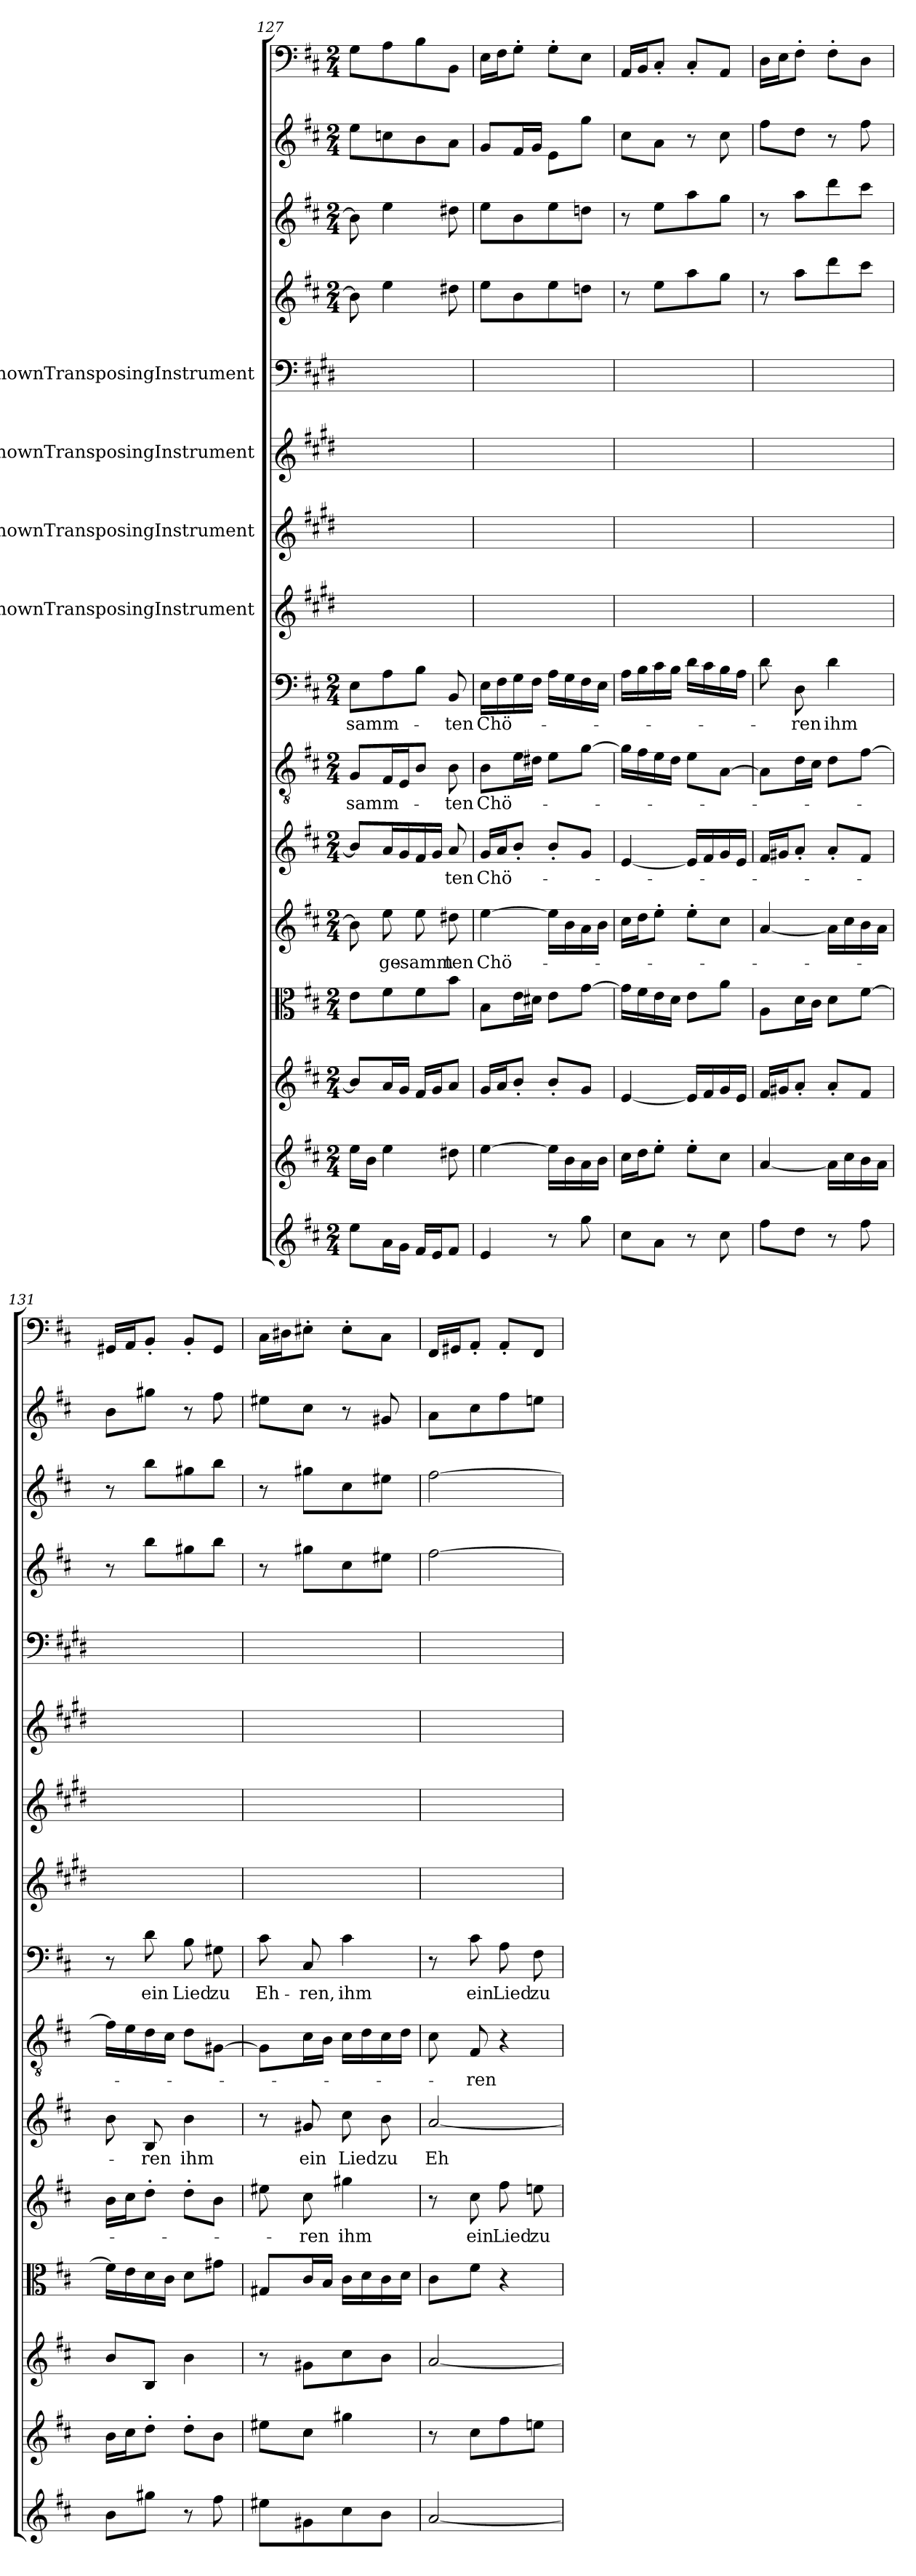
**kern	**kern	**kern	**kern	**kern	**text	**kern	**text	**kern	**text	**kern	**text	**kern	**kern	**kern	**kern	**kern	**kern	**kern	**kern
*part16	*part15	*part14	*part13	*part12	*part12	*part11	*part11	*part10	*part10	*part9	*part9	*part8	*part7	*part6	*part5	*part4	*part3	*part2	*part1
*staff16	*staff15	*staff14	*staff13	*staff12	*staff12	*staff11	*staff11	*staff10	*staff10	*staff9	*staff9	*staff8	*staff7	*staff6	*staff5	*staff4	*staff3	*staff2	*staff1
*	*	*	*	*	*	*	*	*	*	*	*	*I"UnknownTransposingInstrument	*I"UnknownTransposingInstrument	*I"UnknownTransposingInstrument	*I"UnknownTransposingInstrument	*	*	*	*
*clefG2	*clefG2	*clefG2	*clefC3	*clefG2	*	*clefG2	*	*clefGv2	*	*clefF4	*	*clefG2	*clefG2	*clefG2	*clefF4	*clefG2	*clefG2	*clefG2	*clefF4
*	*	*	*	*	*	*	*	*	*	*	*	*ITrd1c2	*ITrd1c2	*ITrd1c2	*ITrd1c2	*	*	*	*
*k[f#c#]	*k[f#c#]	*k[f#c#]	*k[f#c#]	*k[f#c#]	*	*k[f#c#]	*	*k[f#c#]	*	*k[f#c#]	*	*k[f#c#]	*k[f#c#]	*k[f#c#]	*k[f#c#]	*k[f#c#]	*k[f#c#]	*k[f#c#]	*k[f#c#]
*D:	*D:	*D:	*D:	*D:	*	*D:	*	*D:	*	*D:	*	*	*	*	*	*D:	*D:	*D:	*D:
*M2/4	*M2/4	*M2/4	*M2/4	*M2/4	*	*M2/4	*	*M2/4	*	*M2/4	*	*	*	*	*	*M2/4	*M2/4	*M2/4	*M2/4
=127	=127	=127	=127	=127	=127	=127	=127	=127	=127	=127	=127	=127	=127	=127	=127	=127	=127	=127	=127
8ee\L	16ee\LL	8b/L]	8e\L	8b\]	.	8b/L]	.	8G/L	-samm-	8E\L	-samm-	2r	2r	2r	2r	8b\]	8b\]	8ee\L	8G\L
.	16b\JJ	.	.	.	.	.	.	.	.	.	.	.	.	.	.	.	.	.	.
16a\L	4ee\	16a/L	8f#\	8ee\	ge-	16a/L	.	16F#/L	.	8A\	.	.	.	.	.	4ee\	4ee\	8ccn\	8A\
16g\JJ	.	16g/JJ	.	.	.	16g/	.	16E/J	.	.	.	.	.	.	.	.	.	.	.
16f#/LL	.	16f#/LL	8f#\	8ee\	-samm-	16f#/	.	8B/J	.	8B\J	.	.	.	.	.	.	.	8b\	8B\
16e/J	.	16g/J	.	.	.	16g/JJ	.	.	.	.	.	.	.	.	.	.	.	.	.
8f#/J	8dd#X\	8a/J	8b\J	8dd#X\	-ten	8a/	-ten	8B\	-ten	8BB/	-ten	.	.	.	.	8dd#X\	8dd#X\	8a\J	8BB\J
=128	=128	=128	=128	=128	=128	=128	=128	=128	=128	=128	=128	=128	=128	=128	=128	=128	=128	=128	=128
4e/	[4ee\	16g/LL	8B\L	[4ee\	Chö-	16g/LL	Chö-	8B\L	Chö-	16E\LL	Chö-	2r	2r	2r	2r	8ee\L	8ee\L	8g/L	16E\LL
.	.	16a/J	.	.	.	16a/J	.	.	.	16F#\	.	.	.	.	.	.	.	.	16F#\J
.	.	8b'/J	16e\L	.	.	8b'/J	.	16e\L	.	16G\	.	.	.	.	.	8b\	8b\	16f#/L	8G'\J
.	.	.	16d#X\JJ	.	.	.	.	16d#X\JJ	.	16F#\JJ	.	.	.	.	.	.	.	16g/JJ	.
8r	16ee\LL]	8b'/L	8e\L	16ee\LL]	.	8b'/L	.	8e\L	.	16A\LL	.	.	.	.	.	8ee\	8ee\	8e\L	8G'\L
.	16b\	.	.	16b\	.	.	.	.	.	16G\	.	.	.	.	.	.	.	.	.
8gg\	16a\	8g/J	[8g\J	16a\	.	8g/J	.	[8g\J	.	16F#\	.	.	.	.	.	8ddn\J	8ddn\J	8gg\J	8E\J
.	16b\JJ	.	.	16b\JJ	.	.	.	.	.	16E\JJ	.	.	.	.	.	.	.	.	.
=129	=129	=129	=129	=129	=129	=129	=129	=129	=129	=129	=129	=129	=129	=129	=129	=129	=129	=129	=129
8cc#\L	16cc#\LL	[4e/	16g\LL]	16cc#\LL	.	[4e/	.	16g\LL]	.	16A\LL	.	2r	2r	2r	2r	8r	8r	8cc#\L	16AA/LL
.	16dd\J	.	16f#\	16dd\J	.	.	.	16f#\	.	16B\	.	.	.	.	.	.	.	.	16BB/J
8a\J	8ee'\J	.	16e\	8ee'\J	.	.	.	16e\	.	16c#\	.	.	.	.	.	8ee\L	8ee\L	8a\J	8C#'/J
.	.	.	16d\JJ	.	.	.	.	16d\JJ	.	16B\JJ	.	.	.	.	.	.	.	.	.
8r	8ee'\L	16e/LL]	8e\L	8ee'\L	.	16e/LL]	.	8e\L	.	16d\LL	.	.	.	.	.	8aa\	8aa\	8r	8C#'/L
.	.	16f#/	.	.	.	16f#/	.	.	.	16c#\	.	.	.	.	.	.	.	.	.
8cc#\	8cc#\J	16g/	8a\J	8cc#\J	.	16g/	.	[8A\J	.	16B\	.	.	.	.	.	8gg\J	8gg\J	8cc#\	8AA/J
.	.	16e/JJ	.	.	.	16e/JJ	.	.	.	16A\JJ	.	.	.	.	.	.	.	.	.
=130	=130	=130	=130	=130	=130	=130	=130	=130	=130	=130	=130	=130	=130	=130	=130	=130	=130	=130	=130
8ff#\L	[4a/	16f#/LL	8A\L	[4a/	.	16f#/LL	.	8A\L]	.	8d\	.	2r	2r	2r	2r	8r	8r	8ff#\L	16D\LL
.	.	16g#X/J	.	.	.	16g#X/J	.	.	.	.	.	.	.	.	.	.	.	.	16E\J
8dd\J	.	8a'/J	16d\L	.	.	8a'/J	.	16d\L	.	8D\	-ren	.	.	.	.	8aa\L	8aa\L	8dd\J	8F#'\J
.	.	.	16c#\JJ	.	.	.	.	16c#\JJ	.	.	.	.	.	.	.	.	.	.	.
8r	16a\LL]	8a'/L	8d\L	16a\LL]	.	8a'/L	.	8d\L	.	4d\	ihm	.	.	.	.	8ddd\	8ddd\	8r	8F#'\L
.	16cc#\	.	.	16cc#\	.	.	.	.	.	.	.	.	.	.	.	.	.	.	.
8ff#\	16b\	8f#/J	[8f#\J	16b\	.	8f#/J	.	[8f#\J	.	.	.	.	.	.	.	8ccc#\J	8ccc#\J	8ff#\	8D\J
.	16a\JJ	.	.	16a\JJ	.	.	.	.	.	.	.	.	.	.	.	.	.	.	.
=131	=131	=131	=131	=131	=131	=131	=131	=131	=131	=131	=131	=131	=131	=131	=131	=131	=131	=131	=131
8b\L	16b\LL	8b/L	16f#\LL]	16b\LL	.	8b\	.	16f#\LL]	.	8r	.	2r	2r	2r	2r	8r	8r	8b\L	16GG#X/LL
.	16cc#\J	.	16e\	16cc#\J	.	.	.	16e\	.	.	.	.	.	.	.	.	.	.	16AA/J
8gg#X\J	8dd'\J	8B/J	16d\	8dd'\J	.	8B/	-ren	16d\	.	8d\	ein	.	.	.	.	8bb\L	8bb\L	8gg#X\J	8BB'/J
.	.	.	16c#\JJ	.	.	.	.	16c#\JJ	.	.	.	.	.	.	.	.	.	.	.
8r	8dd'\L	4b\	8d\L	8dd'\L	.	4b\	ihm	8d\L	.	8B\	Lied	.	.	.	.	8gg#X\	8gg#X\	8r	8BB'/L
8ff#\	8b\J	.	8g#X\J	8b\J	.	.	.	[8G#X\J	.	8G#X\	zu	.	.	.	.	8bb\J	8bb\J	8ff#\	8GG#/J
=132	=132	=132	=132	=132	=132	=132	=132	=132	=132	=132	=132	=132	=132	=132	=132	=132	=132	=132	=132
8ee#X\L	8ee#X\L	8r	8G#X/L	8ee#X\	.	8r	.	8G#\L]	.	8c#\	Eh-	2r	2r	2r	2r	8r	8r	8ee#X\L	16C#\LL
.	.	.	.	.	.	.	.	.	.	.	.	.	.	.	.	.	.	.	16D#X\J
8g#X\	8cc#\J	8g#X\L	16c#/L	8cc#\	-ren	8g#X/	ein	16c#\L	.	8C#/	-ren,	.	.	.	.	8gg#X\L	8gg#X\L	8cc#\J	8E#X'\J
.	.	.	16B/JJ	.	.	.	.	16B\JJ	.	.	.	.	.	.	.	.	.	.	.
8cc#\	4gg#X\	8cc#\	16c#\LL	4gg#X\	ihm	8cc#\	Lied	16c#\LL	.	4c#\	ihm	.	.	.	.	8cc#\	8cc#\	8r	8E#'\L
.	.	.	16d\	.	.	.	.	16d\	.	.	.	.	.	.	.	.	.	.	.
8b\J	.	8b\J	16c#\	.	.	8b\	zu	16c#\	.	.	.	.	.	.	.	8ee#X\J	8ee#X\J	8g#X/	8C#\J
.	.	.	16d\JJ	.	.	.	.	16d\JJ	.	.	.	.	.	.	.	.	.	.	.
=133	=133	=133	=133	=133	=133	=133	=133	=133	=133	=133	=133	=133	=133	=133	=133	=133	=133	=133	=133
[2a/	8r	[2a/	8c#\L	8r	.	[2a/	Eh-	8c#\	.	8r	.	2r	2r	2r	2r	[2ff#\	[2ff#\	8a\L	16FF#/LL
.	.	.	.	.	.	.	.	.	.	.	.	.	.	.	.	.	.	.	16GG#X/J
.	8cc#\L	.	8f#\J	8cc#\	ein	.	.	8F#/	-ren	8c#\	ein	.	.	.	.	.	.	8cc#\	8AA'/J
.	8ff#\	.	4r	8ff#\	Lied	.	.	4r	.	8A\	Lied	.	.	.	.	.	.	8ff#\	8AA'/L
.	8een\J	.	.	8een\	zu	.	.	.	.	8F#\	zu	.	.	.	.	.	.	8een\J	8FF#/J
=	=	=	=	=	=	=	=	=	=	=	=	=	=	=	=	=	=	=	=
*-	*-	*-	*-	*-	*-	*-	*-	*-	*-	*-	*-	*-	*-	*-	*-	*-	*-	*-	*-
